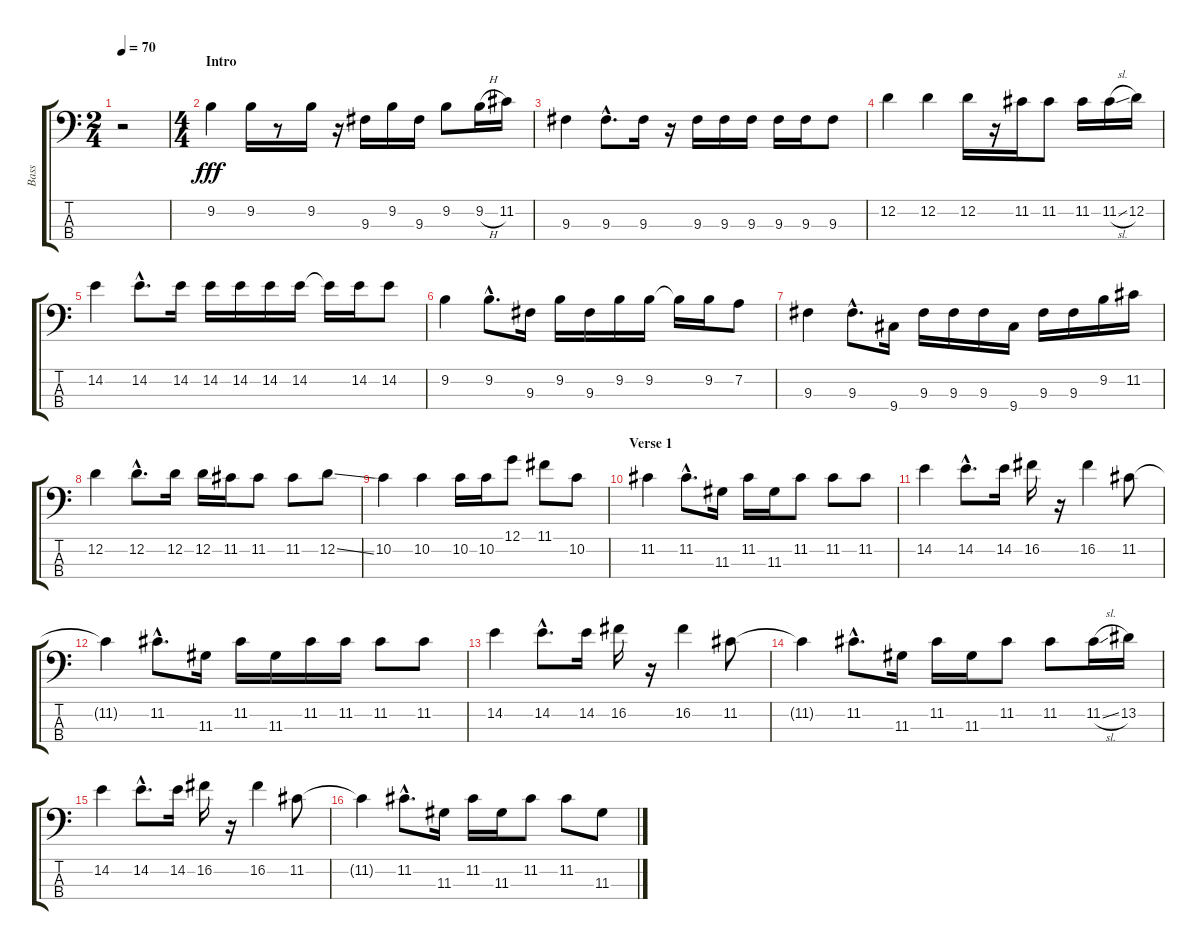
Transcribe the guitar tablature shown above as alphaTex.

\track ("Bass" "Bass") {instrument electricbasspick}
\staff {score tabs}
\tuning (G2 D2 A1 E1) {hide}
\ts (2 4)
\tempo 70
\clef f4
\ks c
r.2{dy fff instrument electricbasspick} |
\ts (4 4)
\section ("" "Intro")
9.2.4 9.2.16 r.8 9.2.16 r.16 9.3.16 9.2.16 9.3.16 9.2.8 9.2{h}.16 11.2.16 |
9.3.4 9.3{hac}.8{d} 9.3.16 r.16 9.3.16 9.3.16 9.3.16 9.3.16 9.3.16 9.3.8 |
12.2.4 12.2.4 12.2.16 r.16 11.2.16 11.2.8 11.2.16 11.2{sl}.16 12.2.16 |
14.2.4 14.2{hac}.8{d} 14.2.16 14.2.16 14.2.16 14.2.16 14.2.16 14.2{t}.16 14.2.16 14.2.8 |
9.2.4 9.2{hac}.8{d} 9.3.16 9.2.16 9.3.16 9.2.16 9.2.16 9.2{t}.16 9.2.16 7.2.8 |
9.3.4 9.3{hac}.8{d} 9.4.16 9.3.16 9.3.16 9.3.16 9.4.16 9.3.16 9.3.16 9.2.16 11.2.16 |
12.2.4 12.2{hac}.8{d} 12.2.16 12.2.16 11.2.16 11.2.8 11.2.8 12.2{ss}.8 |
10.2.4 10.2.4 10.2.16 10.2.16 12.1.8 11.1.8 10.2.8 |
\section ("" "Verse 1")
11.2.4 11.2{hac}.8{d} 11.3.16 11.2.16 11.3.16 11.2.8 11.2.8 11.2.8 |
14.2.4 14.2{hac}.8{d} 14.2.16 16.2.16 r.16 16.2.4 11.2.8 |
11.2{t}.4 11.2{hac}.8{d} 11.3.16 11.2.16 11.3.16 11.2.16 11.2.16 11.2.8 11.2.8 |
14.2.4 14.2{hac}.8{d} 14.2.16 16.2.16 r.16 16.2.4 11.2.8 |
11.2{t}.4 11.2{hac}.8{d} 11.3.16 11.2.16 11.3.16 11.2.8 11.2.8 11.2{sl}.16 13.2.16 |
14.2.4 14.2{hac}.8{d} 14.2.16 16.2.16 r.16 16.2.4 11.2.8 |
11.2{t}.4 11.2{hac}.8{d} 11.3.16 11.2.16 11.3.16 11.2.8 11.2.8 11.3.8
